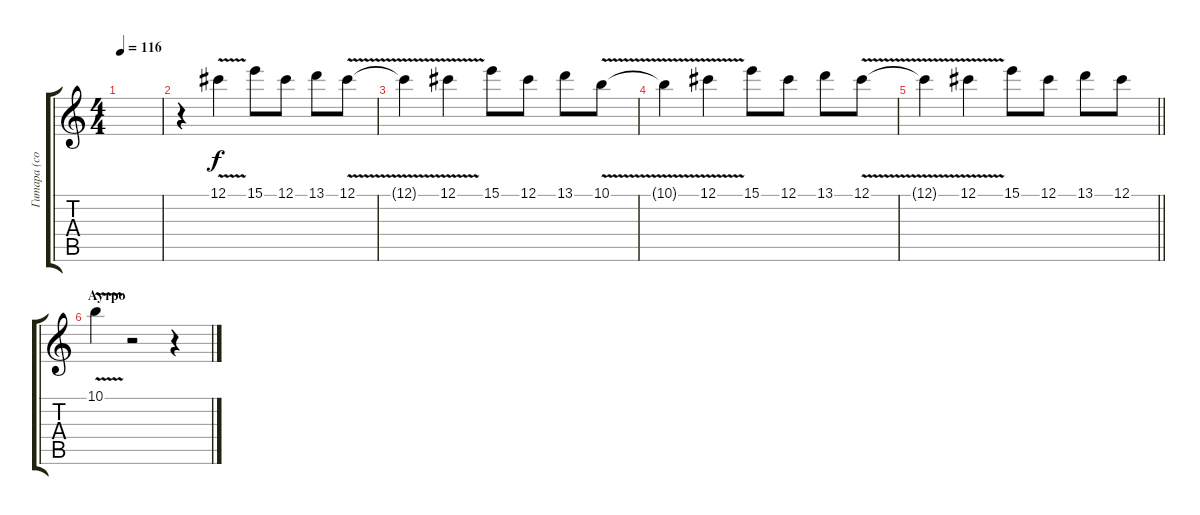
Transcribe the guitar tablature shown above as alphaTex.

\track ("Гитара (соло)" "Гитара (со") {instrument overdrivenguitar}
\staff {score tabs}
\tuning (Db4 Ab3 E3 B2 Gb2 B1) {hide}
\ts (4 4)
\tempo 116
\clef g2
\ks c
|
r.4 12.1{v}.4 15.1.8 12.1.8 13.1.8 12.1{v}.8 |
12.1{t}.4 12.1{v}.4 15.1.8 12.1.8 13.1.8 10.1{v}.8 |
10.1{t}.4 12.1{v}.4 15.1.8 12.1.8 13.1.8 12.1{v}.8 |
\barLineRight lightlight
12.1{t}.4 12.1{v}.4 15.1.8 12.1.8 13.1.8 12.1.8 |
\section ("" "Аутро")
10.1{v}.4 r.2 r.4
